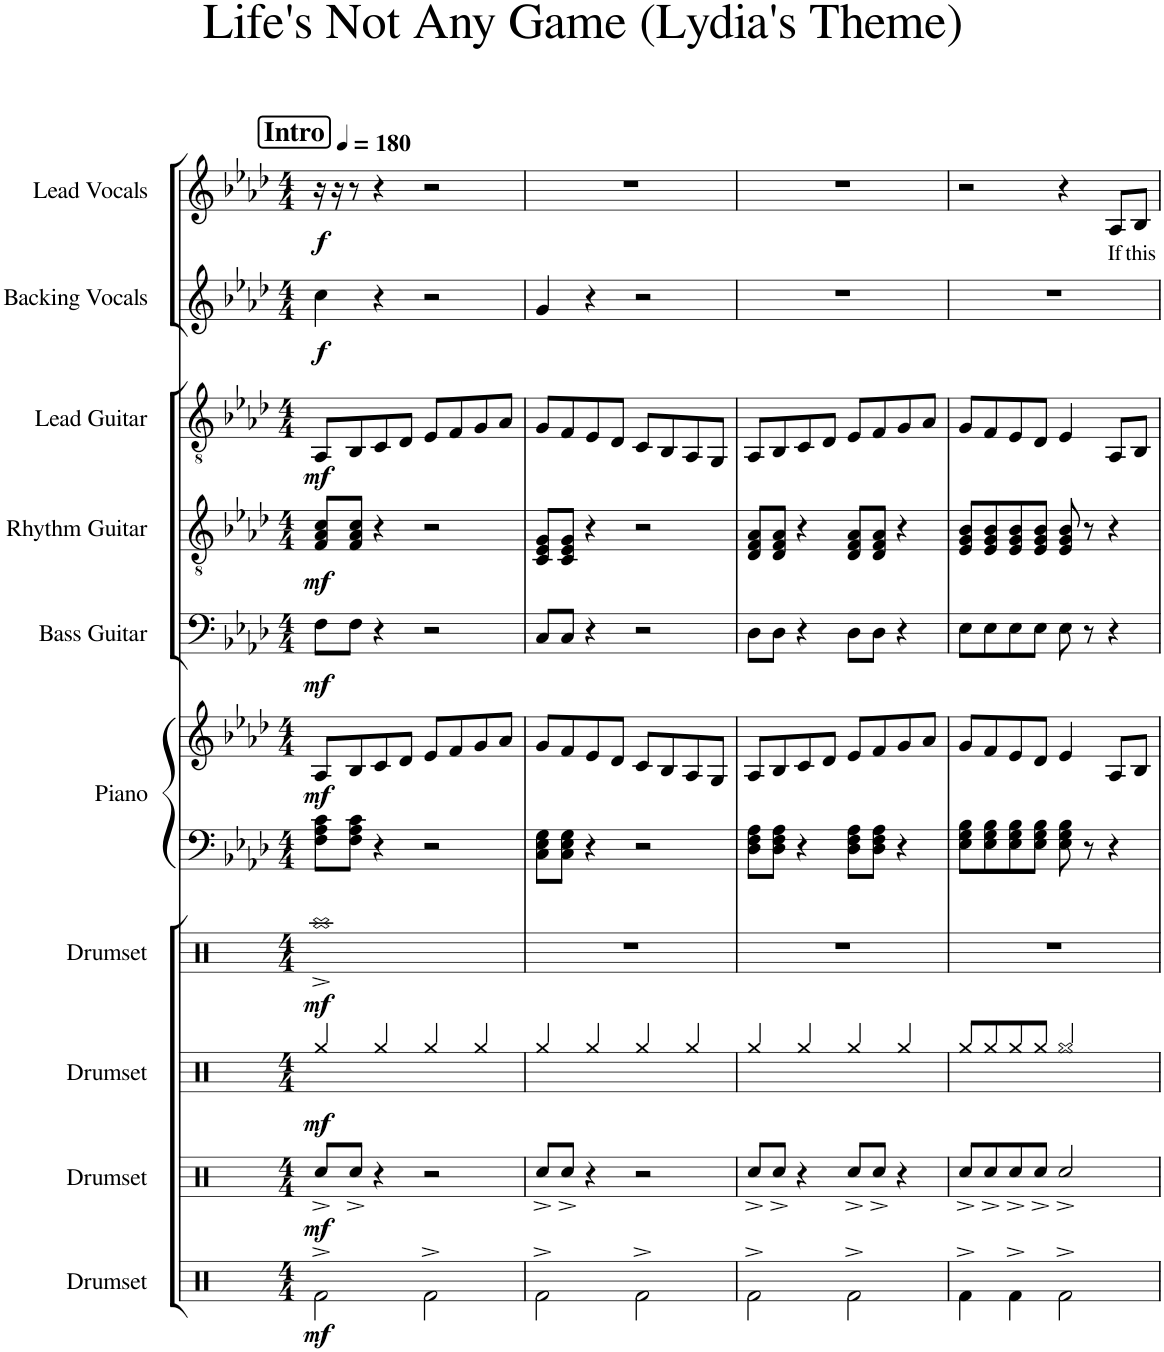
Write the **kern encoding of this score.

**kern	**dynam	**kern	**dynam	**kern	**dynam	**kern	**dynam	**kern	**kern	**dynam	**kern	**dynam	**kern	**dynam	**kern	**dynam	**kern	**dynam	**kern	**text	**dynam
*part10	*part10	*part9	*part9	*part8	*part8	*part7	*part7	*part6	*part6	*part6	*part5	*part5	*part4	*part4	*part3	*part3	*part2	*part2	*part1	*part1	*part1
*staff11	*staff11	*staff10	*staff10	*staff9	*staff9	*staff8	*staff8	*staff7	*staff6	*staff6/7	*staff5	*staff5	*staff4	*staff4	*staff3	*staff3	*staff2	*staff2	*staff1	*staff1	*staff1
*I"Drumset	*	*I"Drumset	*	*I"Drumset	*	*I"Drumset	*	*I"Piano	*	*	*I"Bass Guitar	*	*I"Rhythm Guitar	*	*I"Lead Guitar	*	*I"Backing Vocals	*	*I"Lead Vocals	*	*
*I'D. Set	*	*I'D. Set	*	*I'D. Set	*	*I'D. Set	*	*I'Pno.	*	*	*I'B. Guit.	*	*I'R. Gtr.	*	*I'L. Gtr.	*	*I'Bk. Voc.	*	*I'L. Voc.	*	*
*clefX	*	*clefX	*	*clefX	*	*clefX	*	*clefF4	*clefG2	*	*clefF4	*	*clefGv2	*	*clefGv2	*	*clefG2	*	*clefG2	*	*
*	*	*	*	*	*	*	*	*	*	*	*Trd7c12	*	*	*	*	*	*	*	*	*	*
*k[]	*	*k[]	*	*k[]	*	*k[]	*	*k[b-e-a-d-]	*k[b-e-a-d-]	*	*k[b-e-a-d-]	*	*k[b-e-a-d-]	*	*k[b-e-a-d-]	*	*k[b-e-a-d-]	*	*k[b-e-a-d-]	*	*
*M4/4	*	*M4/4	*	*M4/4	*	*M4/4	*	*M4/4	*M4/4	*	*M4/4	*	*M4/4	*	*M4/4	*	*M4/4	*	*M4/4	*	*
*MM180	*	*MM180	*	*MM180	*	*MM180	*	*MM180	*MM180	*	*MM180	*	*MM180	*	*MM180	*	*MM180	*	*MM180	*	*
!!LO:REH:place=s1:a:B:cj:fs=14:t=Intro
=1	=1	=1	=1	=1	=1	=1	=1	=1	=1	=1	=1	=1	=1	=1	=1	=1	=1	=1	=1	=1	=1
!	!LO:DY:b	!	!LO:DY:b	!	!LO:DY:b	!	!LO:DY:b	!	!	!LO:DY:b	!	!LO:DY:b	!	!LO:DY:b	!	!LO:DY:b	!	!LO:DY:b	!	!	!LO:DY:b
2Rf^\	mf	8Rcc^/L	mf	4Rgg/	mf	1Raa^	mf	8F\ 8A-\ 8c\L	8A-/L	mf	8F\L	mf	8F/ 8A-/ 8c/L	mf	8AA-/L	mf	4cc\	f	16r	.	f
.	.	.	.	.	.	.	.	.	.	.	.	.	.	.	.	.	.	.	16r	.	.
.	.	8Rcc^/J	.	.	.	.	.	8F\ 8A-\ 8c\J	8B-/	.	8F\J	.	8F/ 8A-/ 8c/J	.	8BB-/	.	.	.	8r	.	.
.	.	4r	.	4Rgg/	.	.	.	4r	8c/	.	4r	.	4r	.	8C/	.	4r	.	4r	.	.
.	.	.	.	.	.	.	.	.	8d-/J	.	.	.	.	.	8D-/J	.	.	.	.	.	.
2Rf^\	.	2r	.	4Rgg/	.	.	.	2r	8e-/L	.	2r	.	2r	.	8E-/L	.	2r	.	2r	.	.
.	.	.	.	.	.	.	.	.	8f/	.	.	.	.	.	8F/	.	.	.	.	.	.
.	.	.	.	4Rgg/	.	.	.	.	8g/	.	.	.	.	.	8G/	.	.	.	.	.	.
.	.	.	.	.	.	.	.	.	8a-/J	.	.	.	.	.	8A-/J	.	.	.	.	.	.
=2	=2	=2	=2	=2	=2	=2	=2	=2	=2	=2	=2	=2	=2	=2	=2	=2	=2	=2	=2	=2	=2
2Rf^\	.	8Rcc^/L	.	4Rgg/	.	1r	.	8C\ 8E-\ 8G\L	8g/L	.	8C/L	.	8C/ 8E-/ 8G/L	.	8G/L	.	4g/	.	1r	.	.
.	.	8Rcc^/J	.	.	.	.	.	8C\ 8E-\ 8G\J	8f/	.	8C/J	.	8C/ 8E-/ 8G/J	.	8F/	.	.	.	.	.	.
.	.	4r	.	4Rgg/	.	.	.	4r	8e-/	.	4r	.	4r	.	8E-/	.	4r	.	.	.	.
.	.	.	.	.	.	.	.	.	8d-/J	.	.	.	.	.	8D-/J	.	.	.	.	.	.
2Rf^\	.	2r	.	4Rgg/	.	.	.	2r	8c/L	.	2r	.	2r	.	8C/L	.	2r	.	.	.	.
.	.	.	.	.	.	.	.	.	8B-/	.	.	.	.	.	8BB-/	.	.	.	.	.	.
.	.	.	.	4Rgg/	.	.	.	.	8A-/	.	.	.	.	.	8AA-/	.	.	.	.	.	.
.	.	.	.	.	.	.	.	.	8G/J	.	.	.	.	.	8GG/J	.	.	.	.	.	.
=3	=3	=3	=3	=3	=3	=3	=3	=3	=3	=3	=3	=3	=3	=3	=3	=3	=3	=3	=3	=3	=3
2Rf^\	.	8Rcc^/L	.	4Rgg/	.	1r	.	8D-\ 8F\ 8A-\L	8A-/L	.	8D-\L	.	8D-/ 8F/ 8A-/L	.	8AA-/L	.	1r	.	1r	.	.
.	.	8Rcc^/J	.	.	.	.	.	8D-\ 8F\ 8A-\J	8B-/	.	8D-\J	.	8D-/ 8F/ 8A-/J	.	8BB-/	.	.	.	.	.	.
.	.	4r	.	4Rgg/	.	.	.	4r	8c/	.	4r	.	4r	.	8C/	.	.	.	.	.	.
.	.	.	.	.	.	.	.	.	8d-/J	.	.	.	.	.	8D-/J	.	.	.	.	.	.
2Rf^\	.	8Rcc^/L	.	4Rgg/	.	.	.	8D-\ 8F\ 8A-\L	8e-/L	.	8D-\L	.	8D-/ 8F/ 8A-/L	.	8E-/L	.	.	.	.	.	.
.	.	8Rcc^/J	.	.	.	.	.	8D-\ 8F\ 8A-\J	8f/	.	8D-\J	.	8D-/ 8F/ 8A-/J	.	8F/	.	.	.	.	.	.
.	.	4r	.	4Rgg/	.	.	.	4r	8g/	.	4r	.	4r	.	8G/	.	.	.	.	.	.
.	.	.	.	.	.	.	.	.	8a-/J	.	.	.	.	.	8A-/J	.	.	.	.	.	.
=4	=4	=4	=4	=4	=4	=4	=4	=4	=4	=4	=4	=4	=4	=4	=4	=4	=4	=4	=4	=4	=4
4Rf^\	.	8Rcc^/L	.	8Rgg/L	.	1r	.	8E-\ 8G\ 8B-\L	8g/L	.	8E-\L	.	8E-/ 8G/ 8B-/L	.	8G/L	.	1r	.	2r	.	.
.	.	8Rcc^/	.	8Rgg/	.	.	.	8E-\ 8G\ 8B-\	8f/	.	8E-\	.	8E-/ 8G/ 8B-/	.	8F/	.	.	.	.	.	.
4Rf^\	.	8Rcc^/	.	8Rgg/	.	.	.	8E-\ 8G\ 8B-\	8e-/	.	8E-\	.	8E-/ 8G/ 8B-/	.	8E-/	.	.	.	.	.	.
.	.	8Rcc^/J	.	8Rgg/J	.	.	.	8E-\ 8G\ 8B-\J	8d-/J	.	8E-\J	.	8E-/ 8G/ 8B-/J	.	8D-/J	.	.	.	.	.	.
2Rf^\	.	2Rcc^/	.	2Rgg/	.	.	.	8E-\ 8G\ 8B-\	4e-/	.	8E-\	.	8E-/ 8G/ 8B-/	.	4E-/	.	.	.	4r	.	.
.	.	.	.	.	.	.	.	8r	.	.	8r	.	8r	.	.	.	.	.	.	.	.
!	!	!	!	!	!	!	!	!	!	!	!	!	!	!	!	!	!	!	!	!LO:LY:b	!
.	.	.	.	.	.	.	.	4r	8A-/L	.	4r	.	4r	.	8AA-/L	.	.	.	8A-/L	If	.
!	!	!	!	!	!	!	!	!	!	!	!	!	!	!	!	!	!	!	!	!LO:LY:b	!
.	.	.	.	.	.	.	.	.	8B-/J	.	.	.	.	.	8BB-/J	.	.	.	8B-/J	this	.
=	=	=	=	=	=	=	=	=	=	=	=	=	=	=	=	=	=	=	=	=	=
*-	*-	*-	*-	*-	*-	*-	*-	*-	*-	*-	*-	*-	*-	*-	*-	*-	*-	*-	*-	*-	*-
